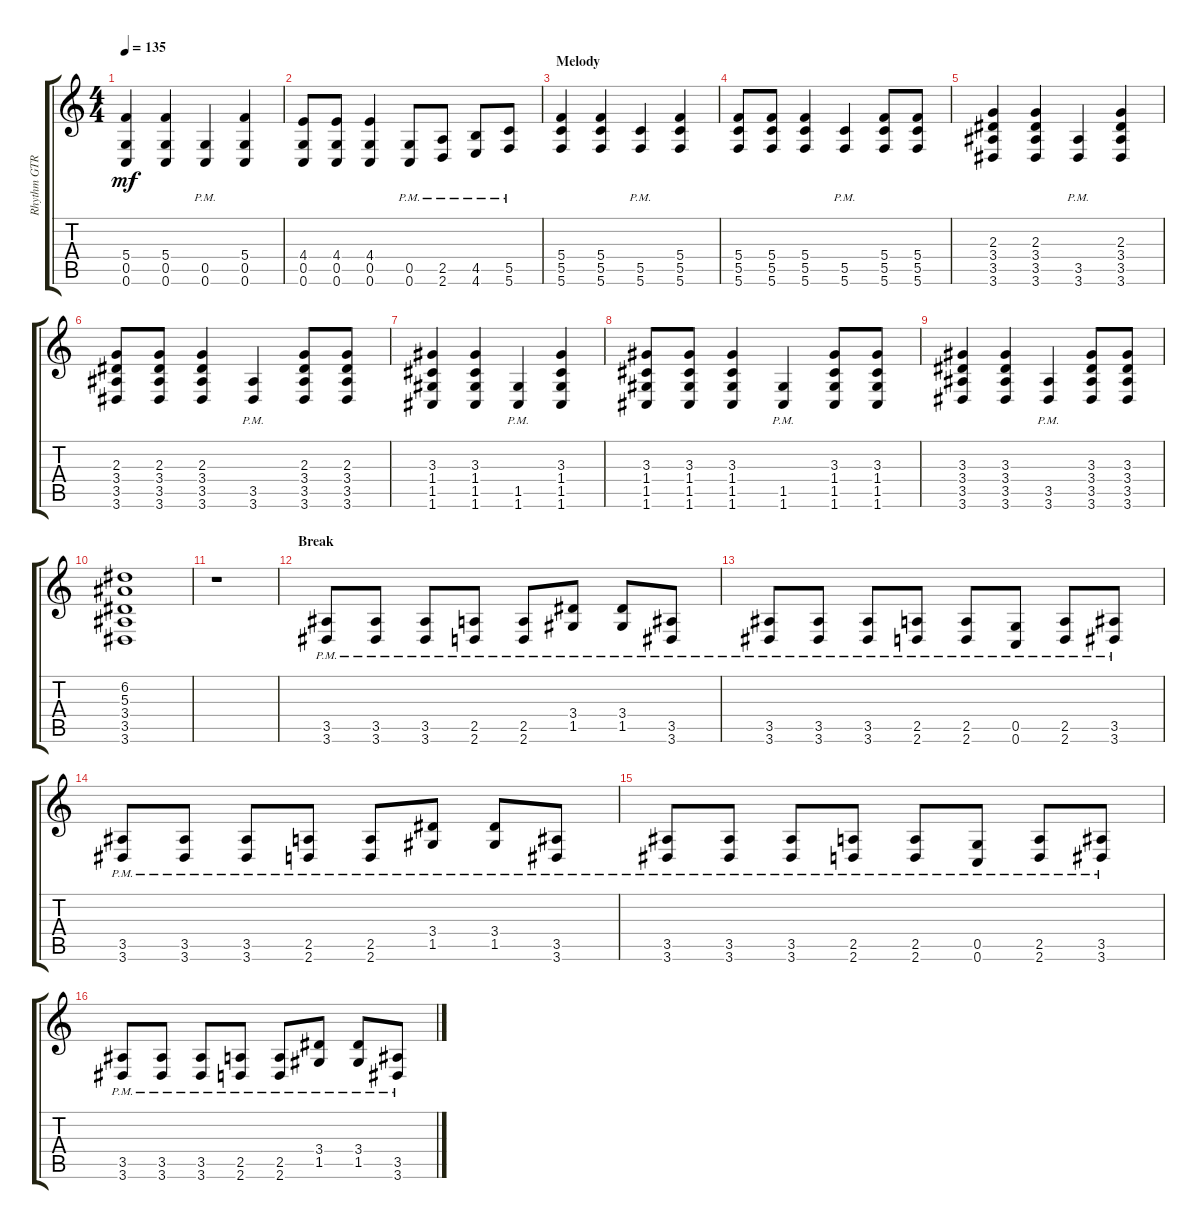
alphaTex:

\track ("Rhythm GTR 1" "Rhythm GTR") {instrument overdrivenguitar}
\staff {score tabs}
\tuning (D4 A3 F3 C3 G2 C2) {hide}
\ts (4 4)
\tempo 135
\clef g2
\ks aminor
(5.4 0.5 0.6).4{dy mf} (5.4 0.5 0.6).4 (0.5{pm} 0.6{pm}).4 (5.4 0.5 0.6).4 |
(4.4 0.5 0.6).8 (4.4 0.5 0.6).8 (4.4 0.5 0.6).4 (0.5{pm} 0.6{pm}).8 (2.5{pm} 2.6{pm}).8 (4.5{pm} 4.6{pm}).8 (5.5{pm} 5.6{pm}).8 |
\section ("" "Melody")
(5.4 5.5 5.6).4 (5.4 5.5 5.6).4 (5.5{pm} 5.6{pm}).4 (5.4 5.5 5.6).4 |
(5.4 5.5 5.6).8 (5.4 5.5 5.6).8 (5.4 5.5 5.6).4 (5.5{pm} 5.6{pm}).4 (5.4 5.5 5.6).8 (5.4 5.5 5.6).8 |
(2.3 3.4 3.5 3.6).4 (2.3 3.4 3.5 3.6).4 (3.5{pm} 3.6{pm}).4 (2.3 3.4 3.5 3.6).4 |
(2.3 3.4 3.5 3.6).8 (2.3 3.4 3.5 3.6).8 (2.3 3.4 3.5 3.6).4 (3.5{pm} 3.6{pm}).4 (2.3 3.4 3.5 3.6).8 (2.3 3.4 3.5 3.6).8 |
(3.3 1.4 1.5 1.6).4 (3.3 1.4 1.5 1.6).4 (1.5{pm} 1.6{pm}).4 (3.3 1.4 1.5 1.6).4 |
(3.3 1.4 1.5 1.6).8 (3.3 1.4 1.5 1.6).8 (3.3 1.4 1.5 1.6).4 (1.5{pm} 1.6{pm}).4 (3.3 1.4 1.5 1.6).8 (3.3 1.4 1.5 1.6).8 |
(3.3 3.4 3.5 3.6).4 (3.3 3.4 3.5 3.6).4 (3.5{pm} 3.6{pm}).4 (3.3 3.4 3.5 3.6).8 (3.3 3.4 3.5 3.6).8 |
(6.2 5.3 3.4 3.5 3.6).1 |
r.1 |
\section ("" "Break")
(3.5{pm} 3.6{pm}).8 (3.5{pm} 3.6{pm}).8 (3.5{pm} 3.6{pm}).8 (2.5{pm} 2.6{pm}).8 (2.5{pm} 2.6{pm}).8 (3.4{pm} 1.5{pm}).8 (3.4{pm} 1.5{pm}).8 (3.5{pm} 3.6{pm}).8 |
(3.5{pm} 3.6{pm}).8 (3.5{pm} 3.6{pm}).8 (3.5{pm} 3.6{pm}).8 (2.5{pm} 2.6{pm}).8 (2.5{pm} 2.6{pm}).8 (0.5{pm} 0.6{pm}).8 (2.5{pm} 2.6{pm}).8 (3.5{pm} 3.6{pm}).8 |
(3.5{pm} 3.6{pm}).8 (3.5{pm} 3.6{pm}).8 (3.5{pm} 3.6{pm}).8 (2.5{pm} 2.6{pm}).8 (2.5{pm} 2.6{pm}).8 (3.4{pm} 1.5{pm}).8 (3.4{pm} 1.5{pm}).8 (3.5{pm} 3.6{pm}).8 |
(3.5{pm} 3.6{pm}).8 (3.5{pm} 3.6{pm}).8 (3.5{pm} 3.6{pm}).8 (2.5{pm} 2.6{pm}).8 (2.5{pm} 2.6{pm}).8 (0.5{pm} 0.6{pm}).8 (2.5{pm} 2.6{pm}).8 (3.5{pm} 3.6{pm}).8 |
(3.5{pm} 3.6{pm}).8 (3.5{pm} 3.6{pm}).8 (3.5{pm} 3.6{pm}).8 (2.5{pm} 2.6{pm}).8 (2.5{pm} 2.6{pm}).8 (3.4{pm} 1.5{pm}).8 (3.4{pm} 1.5{pm}).8 (3.5{pm} 3.6{pm}).8
